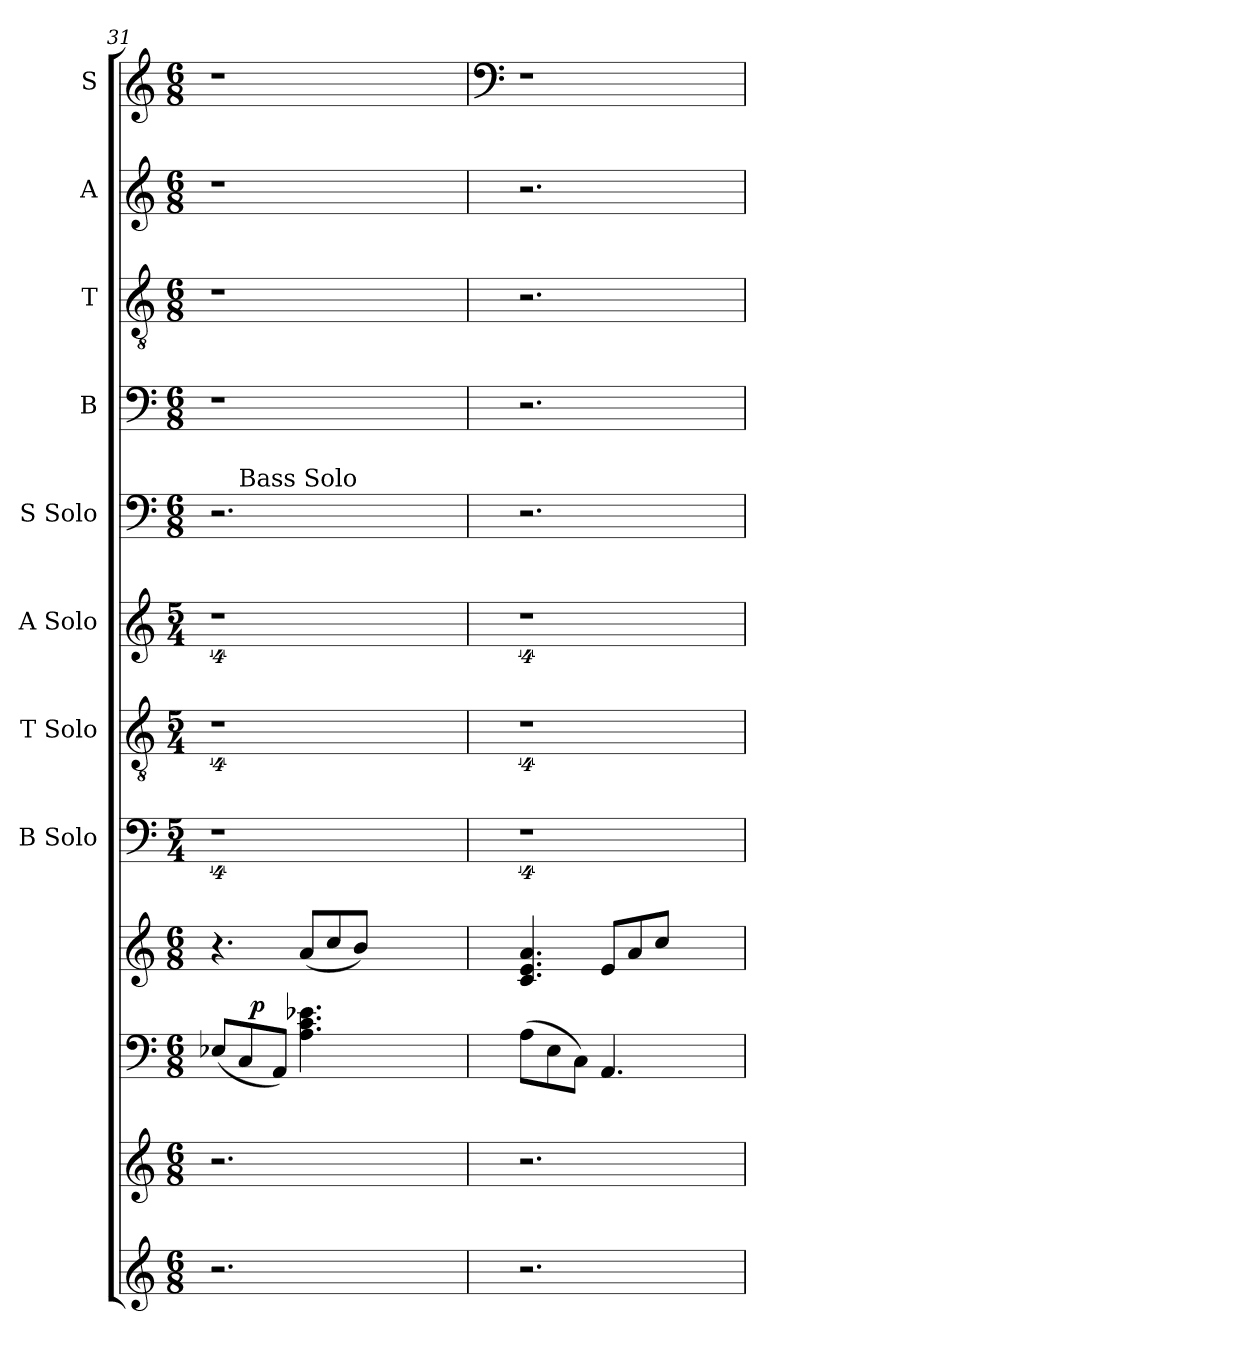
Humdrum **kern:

**kern	**kern	**kern	**dynam	**kern	**kern	**kern	**kern	**kern	**kern	**kern	**kern	**kern
*part12	*part11	*part10	*part10	*part9	*part8	*part7	*part6	*part5	*part4	*part3	*part2	*part1
*staff12	*staff11	*staff10	*staff10	*staff9	*staff8	*staff7	*staff6	*staff5	*staff4	*staff3	*staff2	*staff1
*	*	*	*	*	*I"B Solo	*I"T Solo	*I"A Solo	*I"S Solo	*I"B	*I"T	*I"A	*I"S
*clefG2	*clefG2	*clefF4	*	*clefG2	*clefF4	*clefGv2	*clefG2	*clefF4	*clefF4	*clefGv2	*clefG2	*clefG2
*k[]	*k[]	*k[]	*	*k[]	*k[]	*k[]	*k[]	*k[]	*k[]	*k[]	*k[]	*k[]
*C:	*C:	*C:	*	*C:	*C:	*C:	*C:	*C:	*C:	*C:	*C:	*C:
*M6/8	*M6/8	*M6/8	*	*M6/8	*M5/4	*M5/4	*M5/4	*M6/8	*M6/8	*M6/8	*M6/8	*M6/8
=31	=31	=31	=31	=31	=31	=31	=31	=31	=31	=31	=31	=31
!	!	!	!	!	!	!	!	!LO:N:vis=1	!LO:N:vis=1	!LO:N:vis=1	!LO:N:vis=1	!LO:N:vis=1
*	*	*^	*	*	*	*	*	*^	*	*	*	*
2.r	2.r	(<8E-X/L	8ryy	.	4.r	4%5r	4%5r	4%5r	2.r	8ryy	2.r	2.r	2.r	2.r
!	!	!	!	!	!	!	!	!	!	!LO:TX:a:t=Bass Solo	!	!	!	!
.	.	8C/	32ryy	.	.	.	.	.	.	1ryy	.	.	.	.
!	!	!	!	!LO:DY:a	!	!	!	!	!	!	!	!	!	!
.	.	.	1ryy	p	.	.	.	.	.	.	.	.	.	.
.	.	8AA/J)	.	.	.	.	.	.	.	.	.	.	.	.
.	.	4.A\ 4.c\ 4.e-X\	.	.	(<8a/L	.	.	.	.	.	.	.	.	.
.	.	.	.	.	8cc/	.	.	.	.	.	.	.	.	.
.	.	.	.	.	8b/J)	.	.	.	.	.	.	.	.	.
2ryy	2ryy	2ryy	.	.	2ryy	.	.	.	2ryy	.	2ryy	2ryy	2ryy	2ryy
.	.	.	.	.	.	.	.	.	.	8ryy	.	.	.	.
.	.	.	16.ryy	.	.	.	.	.	.	.	.	.	.	.
*	*	*v	*v	*	*	*	*	*	*v	*v	*	*	*	*
!!LO:LB:g=z
=32	=32	=32	=32	=32	=32	=32	=32	=32	=32	=32	=32	=32
*	*	*	*	*	*	*	*	*	*	*	*	*clefF4
*	*	*^	*	*	*	*	*	*^	*	*	*	*
!	!	!	!	!	!	!	!	!	!	!	!	!	!	!LO:N:vis=1
*	*	*v	*v	*	*	*	*	*	*v	*v	*	*	*	*
2.r	2.r	(>8A\L	.	4.c/ 4.e/ 4.a/	4%5r	4%5r	4%5r	2.r	2.r	2.r	2.r	2.r
.	.	8E\	.	.	.	.	.	.	.	.	.	.
.	.	8C\J)	.	.	.	.	.	.	.	.	.	.
.	.	4.AA/	.	8e/L	.	.	.	.	.	.	.	.
.	.	.	.	8a/	.	.	.	.	.	.	.	.
.	.	.	.	8cc/J	.	.	.	.	.	.	.	.
2ryy	2ryy	2ryy	.	2ryy	.	.	.	2ryy	2ryy	2ryy	2ryy	2ryy
=	=	=	=	=	=	=	=	=	=	=	=	=
*-	*-	*-	*-	*-	*-	*-	*-	*-	*-	*-	*-	*-
